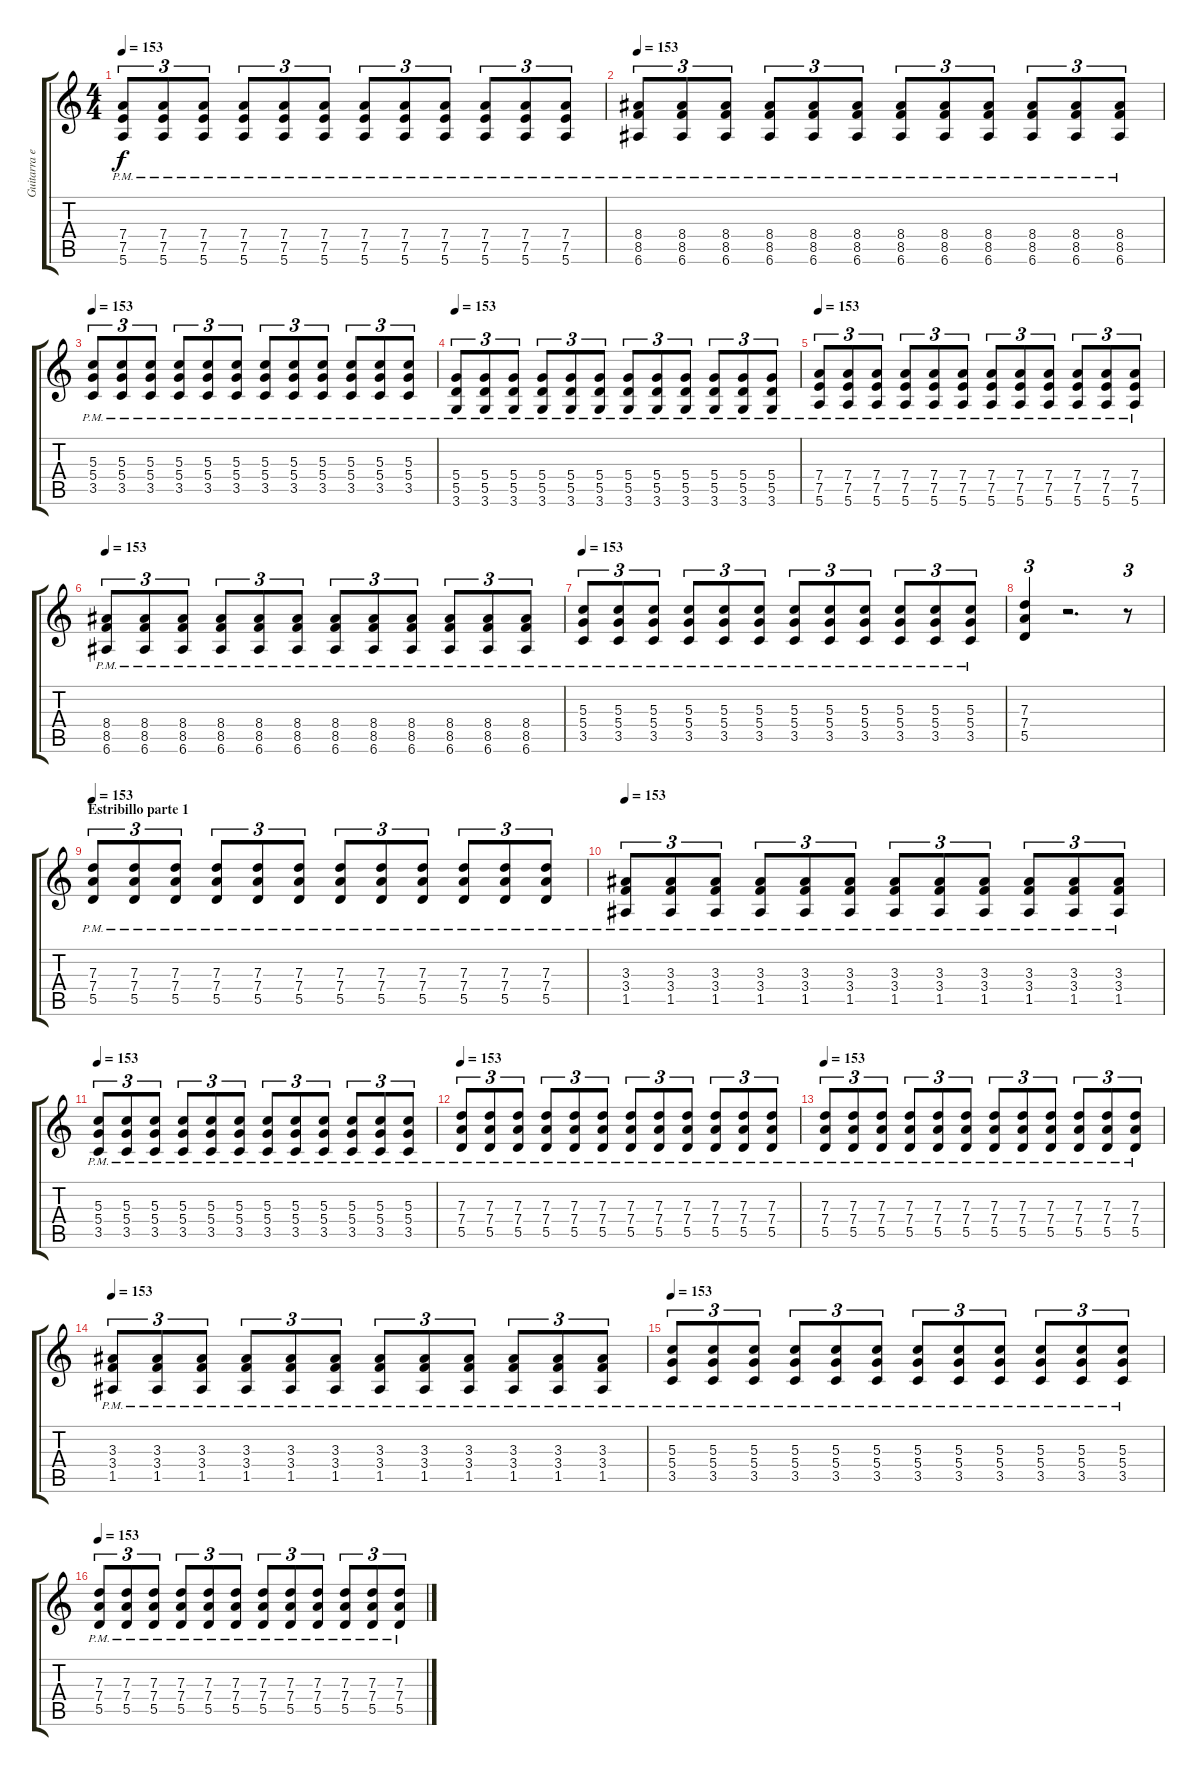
\track ("Guitarra eléctrica 1" "Guitarra e") {instrument distortionguitar}
\staff {score tabs}
\tuning (E4 B3 G3 D3 A2 E2) {hide}
\ts (4 4)
\tempo 153
\clef g2
\ks c
(7.4{pm} 7.5{pm} 5.6{pm}).8{tu (3 2) dy f} (7.4{pm} 7.5{pm} 5.6{pm}).8{tu (3 2)} (7.4{pm} 7.5{pm} 5.6{pm}).8{tu (3 2)} (7.4{pm} 7.5{pm} 5.6{pm}).8{tu (3 2)} (7.4{pm} 7.5{pm} 5.6{pm}).8{tu (3 2)} (7.4{pm} 7.5{pm} 5.6{pm}).8{tu (3 2)} (7.4{pm} 7.5{pm} 5.6{pm}).8{tu (3 2)} (7.4{pm} 7.5{pm} 5.6{pm}).8{tu (3 2)} (7.4{pm} 7.5{pm} 5.6{pm}).8{tu (3 2)} (7.4{pm} 7.5{pm} 5.6{pm}).8{tu (3 2)} (7.4{pm} 7.5{pm} 5.6{pm}).8{tu (3 2)} (7.4{pm} 7.5{pm} 5.6{pm}).8{tu (3 2)} |
\tempo 153
(8.4{pm} 8.5{pm} 6.6{pm}).8{tu (3 2)} (8.4{pm} 8.5{pm} 6.6{pm}).8{tu (3 2)} (8.4{pm} 8.5{pm} 6.6{pm}).8{tu (3 2)} (8.4{pm} 8.5{pm} 6.6{pm}).8{tu (3 2)} (8.4{pm} 8.5{pm} 6.6{pm}).8{tu (3 2)} (8.4{pm} 8.5{pm} 6.6{pm}).8{tu (3 2)} (8.4{pm} 8.5{pm} 6.6{pm}).8{tu (3 2)} (8.4{pm} 8.5{pm} 6.6{pm}).8{tu (3 2)} (8.4{pm} 8.5{pm} 6.6{pm}).8{tu (3 2)} (8.4{pm} 8.5{pm} 6.6{pm}).8{tu (3 2)} (8.4{pm} 8.5{pm} 6.6{pm}).8{tu (3 2)} (8.4{pm} 8.5{pm} 6.6{pm}).8{tu (3 2)} |
\tempo 153
(5.3{pm} 5.4{pm} 3.5{pm}).8{tu (3 2)} (5.3{pm} 5.4{pm} 3.5{pm}).8{tu (3 2)} (5.3{pm} 5.4{pm} 3.5{pm}).8{tu (3 2)} (5.3{pm} 5.4{pm} 3.5{pm}).8{tu (3 2)} (5.3{pm} 5.4{pm} 3.5{pm}).8{tu (3 2)} (5.3{pm} 5.4{pm} 3.5{pm}).8{tu (3 2)} (5.3{pm} 5.4{pm} 3.5{pm}).8{tu (3 2)} (5.3{pm} 5.4{pm} 3.5{pm}).8{tu (3 2)} (5.3{pm} 5.4{pm} 3.5{pm}).8{tu (3 2)} (5.3{pm} 5.4{pm} 3.5{pm}).8{tu (3 2)} (5.3{pm} 5.4{pm} 3.5{pm}).8{tu (3 2)} (5.3{pm} 5.4{pm} 3.5{pm}).8{tu (3 2)} |
\tempo 153
(5.4{pm} 5.5{pm} 3.6{pm}).8{tu (3 2)} (5.4{pm} 5.5{pm} 3.6{pm}).8{tu (3 2)} (5.4{pm} 5.5{pm} 3.6{pm}).8{tu (3 2)} (5.4{pm} 5.5{pm} 3.6{pm}).8{tu (3 2)} (5.4{pm} 5.5{pm} 3.6{pm}).8{tu (3 2)} (5.4{pm} 5.5{pm} 3.6{pm}).8{tu (3 2)} (5.4{pm} 5.5{pm} 3.6{pm}).8{tu (3 2)} (5.4{pm} 5.5{pm} 3.6{pm}).8{tu (3 2)} (5.4{pm} 5.5{pm} 3.6{pm}).8{tu (3 2)} (5.4{pm} 5.5{pm} 3.6{pm}).8{tu (3 2)} (5.4{pm} 5.5{pm} 3.6{pm}).8{tu (3 2)} (5.4{pm} 5.5{pm} 3.6{pm}).8{tu (3 2)} |
\tempo 153
(7.4{pm} 7.5{pm} 5.6{pm}).8{tu (3 2)} (7.4{pm} 7.5{pm} 5.6{pm}).8{tu (3 2)} (7.4{pm} 7.5{pm} 5.6{pm}).8{tu (3 2)} (7.4{pm} 7.5{pm} 5.6{pm}).8{tu (3 2)} (7.4{pm} 7.5{pm} 5.6{pm}).8{tu (3 2)} (7.4{pm} 7.5{pm} 5.6{pm}).8{tu (3 2)} (7.4{pm} 7.5{pm} 5.6{pm}).8{tu (3 2)} (7.4{pm} 7.5{pm} 5.6{pm}).8{tu (3 2)} (7.4{pm} 7.5{pm} 5.6{pm}).8{tu (3 2)} (7.4{pm} 7.5{pm} 5.6{pm}).8{tu (3 2)} (7.4{pm} 7.5{pm} 5.6{pm}).8{tu (3 2)} (7.4{pm} 7.5{pm} 5.6{pm}).8{tu (3 2)} |
\tempo 153
(8.4{pm} 8.5{pm} 6.6{pm}).8{tu (3 2)} (8.4{pm} 8.5{pm} 6.6{pm}).8{tu (3 2)} (8.4{pm} 8.5{pm} 6.6{pm}).8{tu (3 2)} (8.4{pm} 8.5{pm} 6.6{pm}).8{tu (3 2)} (8.4{pm} 8.5{pm} 6.6{pm}).8{tu (3 2)} (8.4{pm} 8.5{pm} 6.6{pm}).8{tu (3 2)} (8.4{pm} 8.5{pm} 6.6{pm}).8{tu (3 2)} (8.4{pm} 8.5{pm} 6.6{pm}).8{tu (3 2)} (8.4{pm} 8.5{pm} 6.6{pm}).8{tu (3 2)} (8.4{pm} 8.5{pm} 6.6{pm}).8{tu (3 2)} (8.4{pm} 8.5{pm} 6.6{pm}).8{tu (3 2)} (8.4{pm} 8.5{pm} 6.6{pm}).8{tu (3 2)} |
\tempo 153
(5.3{pm} 5.4{pm} 3.5{pm}).8{tu (3 2)} (5.3{pm} 5.4{pm} 3.5{pm}).8{tu (3 2)} (5.3{pm} 5.4{pm} 3.5{pm}).8{tu (3 2)} (5.3{pm} 5.4{pm} 3.5{pm}).8{tu (3 2)} (5.3{pm} 5.4{pm} 3.5{pm}).8{tu (3 2)} (5.3{pm} 5.4{pm} 3.5{pm}).8{tu (3 2)} (5.3{pm} 5.4{pm} 3.5{pm}).8{tu (3 2)} (5.3{pm} 5.4{pm} 3.5{pm}).8{tu (3 2)} (5.3{pm} 5.4{pm} 3.5{pm}).8{tu (3 2)} (5.3{pm} 5.4{pm} 3.5{pm}).8{tu (3 2)} (5.3{pm} 5.4{pm} 3.5{pm}).8{tu (3 2)} (5.3{pm} 5.4{pm} 3.5{pm}).8{tu (3 2)} |
(7.3 7.4 5.5).4{tu (3 2)} r.2{d} r.8{tu (3 2)} |
\section ("" "Estribillo parte 1")
\tempo 153
(7.3{pm} 7.4{pm} 5.5{pm}).8{tu (3 2) volume 13} (7.3{pm} 7.4{pm} 5.5{pm}).8{tu (3 2)} (7.3{pm} 7.4{pm} 5.5{pm}).8{tu (3 2)} (7.3{pm} 7.4{pm} 5.5{pm}).8{tu (3 2)} (7.3{pm} 7.4{pm} 5.5{pm}).8{tu (3 2)} (7.3{pm} 7.4{pm} 5.5{pm}).8{tu (3 2)} (7.3{pm} 7.4{pm} 5.5{pm}).8{tu (3 2)} (7.3{pm} 7.4{pm} 5.5{pm}).8{tu (3 2)} (7.3{pm} 7.4{pm} 5.5{pm}).8{tu (3 2)} (7.3{pm} 7.4{pm} 5.5{pm}).8{tu (3 2)} (7.3{pm} 7.4{pm} 5.5{pm}).8{tu (3 2)} (7.3{pm} 7.4{pm} 5.5{pm}).8{tu (3 2)} |
\tempo 153
(3.3{pm} 3.4{pm} 1.5{pm}).8{tu (3 2)} (3.3{pm} 3.4{pm} 1.5{pm}).8{tu (3 2)} (3.3{pm} 3.4{pm} 1.5{pm}).8{tu (3 2)} (3.3{pm} 3.4{pm} 1.5{pm}).8{tu (3 2)} (3.3{pm} 3.4{pm} 1.5{pm}).8{tu (3 2)} (3.3{pm} 3.4{pm} 1.5{pm}).8{tu (3 2)} (3.3{pm} 3.4{pm} 1.5{pm}).8{tu (3 2)} (3.3{pm} 3.4{pm} 1.5{pm}).8{tu (3 2)} (3.3{pm} 3.4{pm} 1.5{pm}).8{tu (3 2)} (3.3{pm} 3.4{pm} 1.5{pm}).8{tu (3 2)} (3.3{pm} 3.4{pm} 1.5{pm}).8{tu (3 2)} (3.3{pm} 3.4{pm} 1.5{pm}).8{tu (3 2)} |
\tempo 153
(5.3{pm} 5.4{pm} 3.5{pm}).8{tu (3 2)} (5.3{pm} 5.4{pm} 3.5{pm}).8{tu (3 2)} (5.3{pm} 5.4{pm} 3.5{pm}).8{tu (3 2)} (5.3{pm} 5.4{pm} 3.5{pm}).8{tu (3 2)} (5.3{pm} 5.4{pm} 3.5{pm}).8{tu (3 2)} (5.3{pm} 5.4{pm} 3.5{pm}).8{tu (3 2)} (5.3{pm} 5.4{pm} 3.5{pm}).8{tu (3 2)} (5.3{pm} 5.4{pm} 3.5{pm}).8{tu (3 2)} (5.3{pm} 5.4{pm} 3.5{pm}).8{tu (3 2)} (5.3{pm} 5.4{pm} 3.5{pm}).8{tu (3 2)} (5.3{pm} 5.4{pm} 3.5{pm}).8{tu (3 2)} (5.3{pm} 5.4{pm} 3.5{pm}).8{tu (3 2)} |
\tempo 153
(7.3{pm} 7.4{pm} 5.5{pm}).8{tu (3 2) volume 13} (7.3{pm} 7.4{pm} 5.5{pm}).8{tu (3 2)} (7.3{pm} 7.4{pm} 5.5{pm}).8{tu (3 2)} (7.3{pm} 7.4{pm} 5.5{pm}).8{tu (3 2)} (7.3{pm} 7.4{pm} 5.5{pm}).8{tu (3 2)} (7.3{pm} 7.4{pm} 5.5{pm}).8{tu (3 2)} (7.3{pm} 7.4{pm} 5.5{pm}).8{tu (3 2)} (7.3{pm} 7.4{pm} 5.5{pm}).8{tu (3 2)} (7.3{pm} 7.4{pm} 5.5{pm}).8{tu (3 2)} (7.3{pm} 7.4{pm} 5.5{pm}).8{tu (3 2)} (7.3{pm} 7.4{pm} 5.5{pm}).8{tu (3 2)} (7.3{pm} 7.4{pm} 5.5{pm}).8{tu (3 2)} |
\tempo 153
(7.3{pm} 7.4{pm} 5.5{pm}).8{tu (3 2) volume 13} (7.3{pm} 7.4{pm} 5.5{pm}).8{tu (3 2)} (7.3{pm} 7.4{pm} 5.5{pm}).8{tu (3 2)} (7.3{pm} 7.4{pm} 5.5{pm}).8{tu (3 2)} (7.3{pm} 7.4{pm} 5.5{pm}).8{tu (3 2)} (7.3{pm} 7.4{pm} 5.5{pm}).8{tu (3 2)} (7.3{pm} 7.4{pm} 5.5{pm}).8{tu (3 2)} (7.3{pm} 7.4{pm} 5.5{pm}).8{tu (3 2)} (7.3{pm} 7.4{pm} 5.5{pm}).8{tu (3 2)} (7.3{pm} 7.4{pm} 5.5{pm}).8{tu (3 2)} (7.3{pm} 7.4{pm} 5.5{pm}).8{tu (3 2)} (7.3{pm} 7.4{pm} 5.5{pm}).8{tu (3 2)} |
\tempo 153
(3.3{pm} 3.4{pm} 1.5{pm}).8{tu (3 2)} (3.3{pm} 3.4{pm} 1.5{pm}).8{tu (3 2)} (3.3{pm} 3.4{pm} 1.5{pm}).8{tu (3 2)} (3.3{pm} 3.4{pm} 1.5{pm}).8{tu (3 2)} (3.3{pm} 3.4{pm} 1.5{pm}).8{tu (3 2)} (3.3{pm} 3.4{pm} 1.5{pm}).8{tu (3 2)} (3.3{pm} 3.4{pm} 1.5{pm}).8{tu (3 2)} (3.3{pm} 3.4{pm} 1.5{pm}).8{tu (3 2)} (3.3{pm} 3.4{pm} 1.5{pm}).8{tu (3 2)} (3.3{pm} 3.4{pm} 1.5{pm}).8{tu (3 2)} (3.3{pm} 3.4{pm} 1.5{pm}).8{tu (3 2)} (3.3{pm} 3.4{pm} 1.5{pm}).8{tu (3 2)} |
\tempo 153
(5.3{pm} 5.4{pm} 3.5{pm}).8{tu (3 2)} (5.3{pm} 5.4{pm} 3.5{pm}).8{tu (3 2)} (5.3{pm} 5.4{pm} 3.5{pm}).8{tu (3 2)} (5.3{pm} 5.4{pm} 3.5{pm}).8{tu (3 2)} (5.3{pm} 5.4{pm} 3.5{pm}).8{tu (3 2)} (5.3{pm} 5.4{pm} 3.5{pm}).8{tu (3 2)} (5.3{pm} 5.4{pm} 3.5{pm}).8{tu (3 2)} (5.3{pm} 5.4{pm} 3.5{pm}).8{tu (3 2)} (5.3{pm} 5.4{pm} 3.5{pm}).8{tu (3 2)} (5.3{pm} 5.4{pm} 3.5{pm}).8{tu (3 2)} (5.3{pm} 5.4{pm} 3.5{pm}).8{tu (3 2)} (5.3{pm} 5.4{pm} 3.5{pm}).8{tu (3 2)} |
\tempo 153
(7.3{pm} 7.4{pm} 5.5{pm}).8{tu (3 2) volume 13} (7.3{pm} 7.4{pm} 5.5{pm}).8{tu (3 2)} (7.3{pm} 7.4{pm} 5.5{pm}).8{tu (3 2)} (7.3{pm} 7.4{pm} 5.5{pm}).8{tu (3 2)} (7.3{pm} 7.4{pm} 5.5{pm}).8{tu (3 2)} (7.3{pm} 7.4{pm} 5.5{pm}).8{tu (3 2)} (7.3{pm} 7.4{pm} 5.5{pm}).8{tu (3 2)} (7.3{pm} 7.4{pm} 5.5{pm}).8{tu (3 2)} (7.3{pm} 7.4{pm} 5.5{pm}).8{tu (3 2)} (7.3{pm} 7.4{pm} 5.5{pm}).8{tu (3 2)} (7.3{pm} 7.4{pm} 5.5{pm}).8{tu (3 2)} (7.3{pm} 7.4{pm} 5.5{pm}).8{tu (3 2)}
